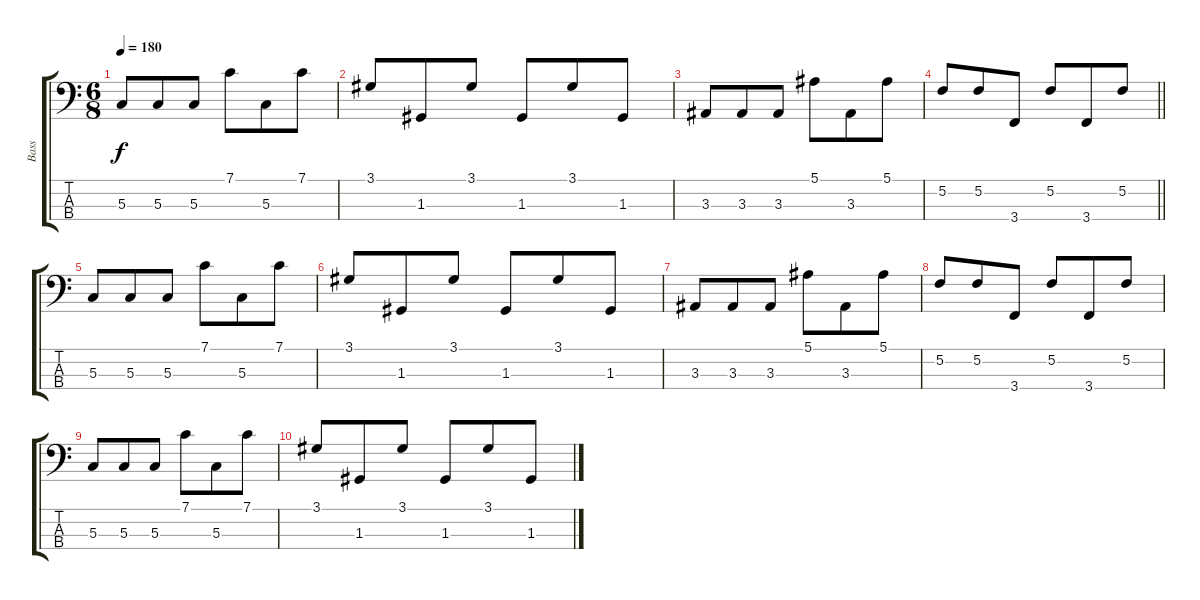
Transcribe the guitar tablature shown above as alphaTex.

\track ("Bass" "Bass") {instrument electricbasspick}
\staff {score tabs}
\tuning (F2 C2 G1 D1) {hide}
\ts (6 8)
\tempo 180
\clef f4
\ks c
5.3.8{dy f} 5.3.8 5.3.8 7.1.8 5.3.8 7.1.8 |
3.1.8 1.3.8 3.1.8 1.3.8 3.1.8 1.3.8 |
3.3.8 3.3.8 3.3.8 5.1.8 3.3.8 5.1.8 |
\barLineRight lightlight
5.2.8 5.2.8 3.4.8 5.2.8 3.4.8 5.2.8 |
5.3.8 5.3.8 5.3.8 7.1.8 5.3.8 7.1.8 |
3.1.8 1.3.8 3.1.8 1.3.8 3.1.8 1.3.8 |
3.3.8 3.3.8 3.3.8 5.1.8 3.3.8 5.1.8 |
5.2.8 5.2.8 3.4.8 5.2.8 3.4.8 5.2.8 |
5.3.8 5.3.8 5.3.8 7.1.8 5.3.8 7.1.8 |
3.1.8 1.3.8 3.1.8 1.3.8 3.1.8 1.3.8
